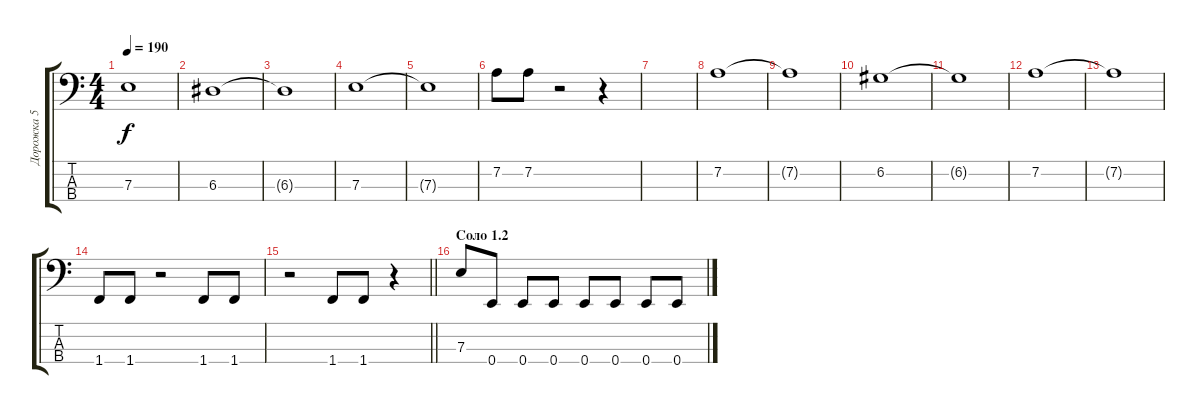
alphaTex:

\track ("Дорожка 5" "Дорожка 5") {instrument electricbasspick}
\staff {score tabs}
\tuning (G2 D2 A1 E1) {hide}
\ts (4 4)
\tempo 190
\clef f4
\ks c
7.3{t}.1{dy f} |
6.3.1 |
6.3{t}.1 |
7.3.1 |
7.3{t}.1 |
7.2.8 7.2.8 r.2 r.4 |
|
7.2.1 |
7.2{t}.1 |
6.2.1 |
6.2{t}.1 |
7.2.1 |
7.2{t}.1 |
1.4.8 1.4.8 r.2 1.4.8 1.4.8 |
\barLineRight lightlight
r.2 1.4.8 1.4.8 r.4 |
\section ("" "Соло 1.2")
7.3.8 0.4.8 0.4.8 0.4.8 0.4.8 0.4.8 0.4.8 0.4.8
